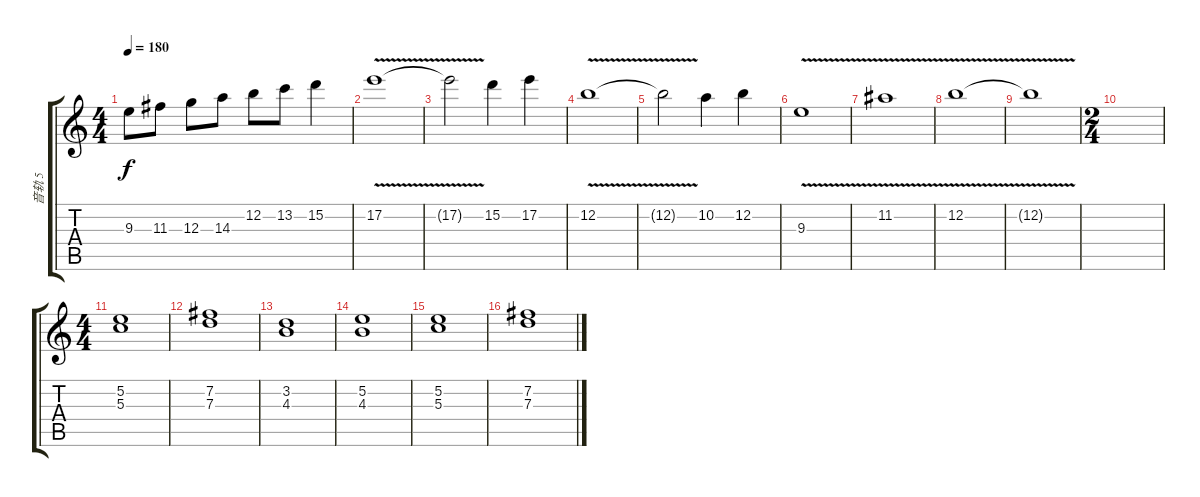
\track ("音轨 5" "音轨 5") {instrument overdrivenguitar}
\staff {score tabs}
\tuning (E4 B3 G3 D3 A2 E2) {hide}
\ts (4 4)
\tempo 180
\clef g2
\ks c
9.3.8{dy f} 11.3.8 12.3.8 14.3.8 12.2.8 13.2.8 15.2.4 |
17.2{v}.1 |
17.2{t}.2 15.2.4 17.2.4 |
12.2{v}.1 |
12.2{t}.2 10.2.4 12.2.4 |
9.3{v}.1 |
11.2{v}.1 |
12.2{v}.1 |
12.2{t}.1 |
\ts (2 4)
|
\ts (4 4)
(5.2 5.3).1 |
(7.2 7.3).1 |
(3.2 4.3).1 |
(5.2 4.3).1 |
(5.2 5.3).1 |
(7.2 7.3).1
